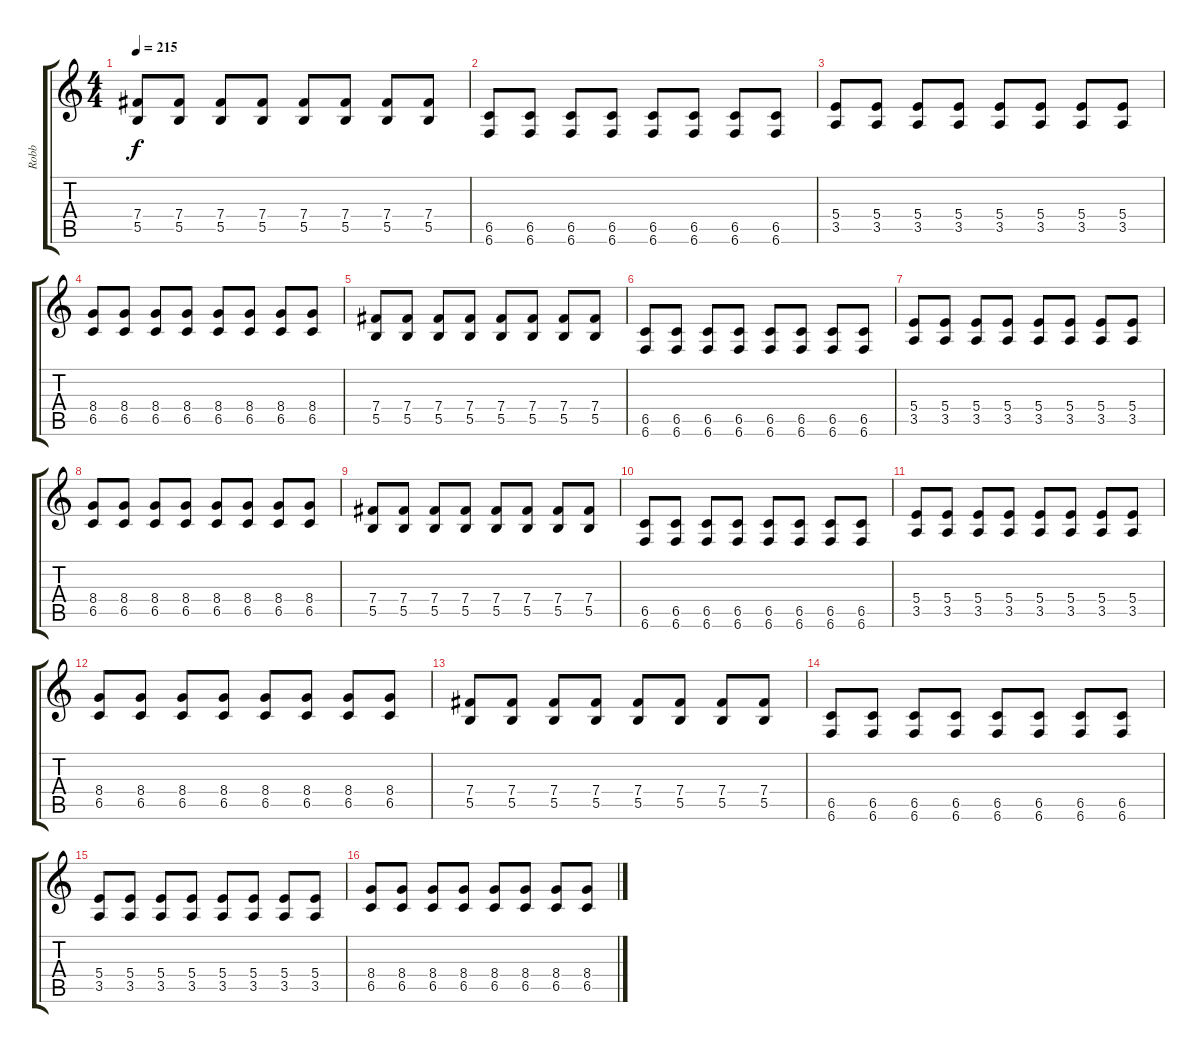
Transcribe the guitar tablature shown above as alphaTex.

\track ("Robb" "Robb") {instrument distortionguitar}
\staff {score tabs}
\tuning (Db4 Ab3 E3 B2 Gb2 B1) {hide}
\ts (4 4)
\tempo 215
\clef g2
\ks c
(7.4 5.5).8{dy f} (7.4 5.5).8 (7.4 5.5).8 (7.4 5.5).8 (7.4 5.5).8 (7.4 5.5).8 (7.4 5.5).8 (7.4 5.5).8 |
(6.5 6.6).8 (6.5 6.6).8 (6.5 6.6).8 (6.5 6.6).8 (6.5 6.6).8 (6.5 6.6).8 (6.5 6.6).8 (6.5 6.6).8 |
(5.4 3.5).8 (5.4 3.5).8 (5.4 3.5).8 (5.4 3.5).8 (5.4 3.5).8 (5.4 3.5).8 (5.4 3.5).8 (5.4 3.5).8 |
(8.4 6.5).8 (8.4 6.5).8 (8.4 6.5).8 (8.4 6.5).8 (8.4 6.5).8 (8.4 6.5).8 (8.4 6.5).8 (8.4 6.5).8 |
(7.4 5.5).8 (7.4 5.5).8 (7.4 5.5).8 (7.4 5.5).8 (7.4 5.5).8 (7.4 5.5).8 (7.4 5.5).8 (7.4 5.5).8 |
(6.5 6.6).8 (6.5 6.6).8 (6.5 6.6).8 (6.5 6.6).8 (6.5 6.6).8 (6.5 6.6).8 (6.5 6.6).8 (6.5 6.6).8 |
(5.4 3.5).8 (5.4 3.5).8 (5.4 3.5).8 (5.4 3.5).8 (5.4 3.5).8 (5.4 3.5).8 (5.4 3.5).8 (5.4 3.5).8 |
(8.4 6.5).8 (8.4 6.5).8 (8.4 6.5).8 (8.4 6.5).8 (8.4 6.5).8 (8.4 6.5).8 (8.4 6.5).8 (8.4 6.5).8 |
(7.4 5.5).8 (7.4 5.5).8 (7.4 5.5).8 (7.4 5.5).8 (7.4 5.5).8 (7.4 5.5).8 (7.4 5.5).8 (7.4 5.5).8 |
(6.5 6.6).8 (6.5 6.6).8 (6.5 6.6).8 (6.5 6.6).8 (6.5 6.6).8 (6.5 6.6).8 (6.5 6.6).8 (6.5 6.6).8 |
(5.4 3.5).8 (5.4 3.5).8 (5.4 3.5).8 (5.4 3.5).8 (5.4 3.5).8 (5.4 3.5).8 (5.4 3.5).8 (5.4 3.5).8 |
(8.4 6.5).8 (8.4 6.5).8 (8.4 6.5).8 (8.4 6.5).8 (8.4 6.5).8 (8.4 6.5).8 (8.4 6.5).8 (8.4 6.5).8 |
(7.4 5.5).8 (7.4 5.5).8 (7.4 5.5).8 (7.4 5.5).8 (7.4 5.5).8 (7.4 5.5).8 (7.4 5.5).8 (7.4 5.5).8 |
(6.5 6.6).8 (6.5 6.6).8 (6.5 6.6).8 (6.5 6.6).8 (6.5 6.6).8 (6.5 6.6).8 (6.5 6.6).8 (6.5 6.6).8 |
(5.4 3.5).8 (5.4 3.5).8 (5.4 3.5).8 (5.4 3.5).8 (5.4 3.5).8 (5.4 3.5).8 (5.4 3.5).8 (5.4 3.5).8 |
(8.4 6.5).8 (8.4 6.5).8 (8.4 6.5).8 (8.4 6.5).8 (8.4 6.5).8 (8.4 6.5).8 (8.4 6.5).8 (8.4 6.5).8
